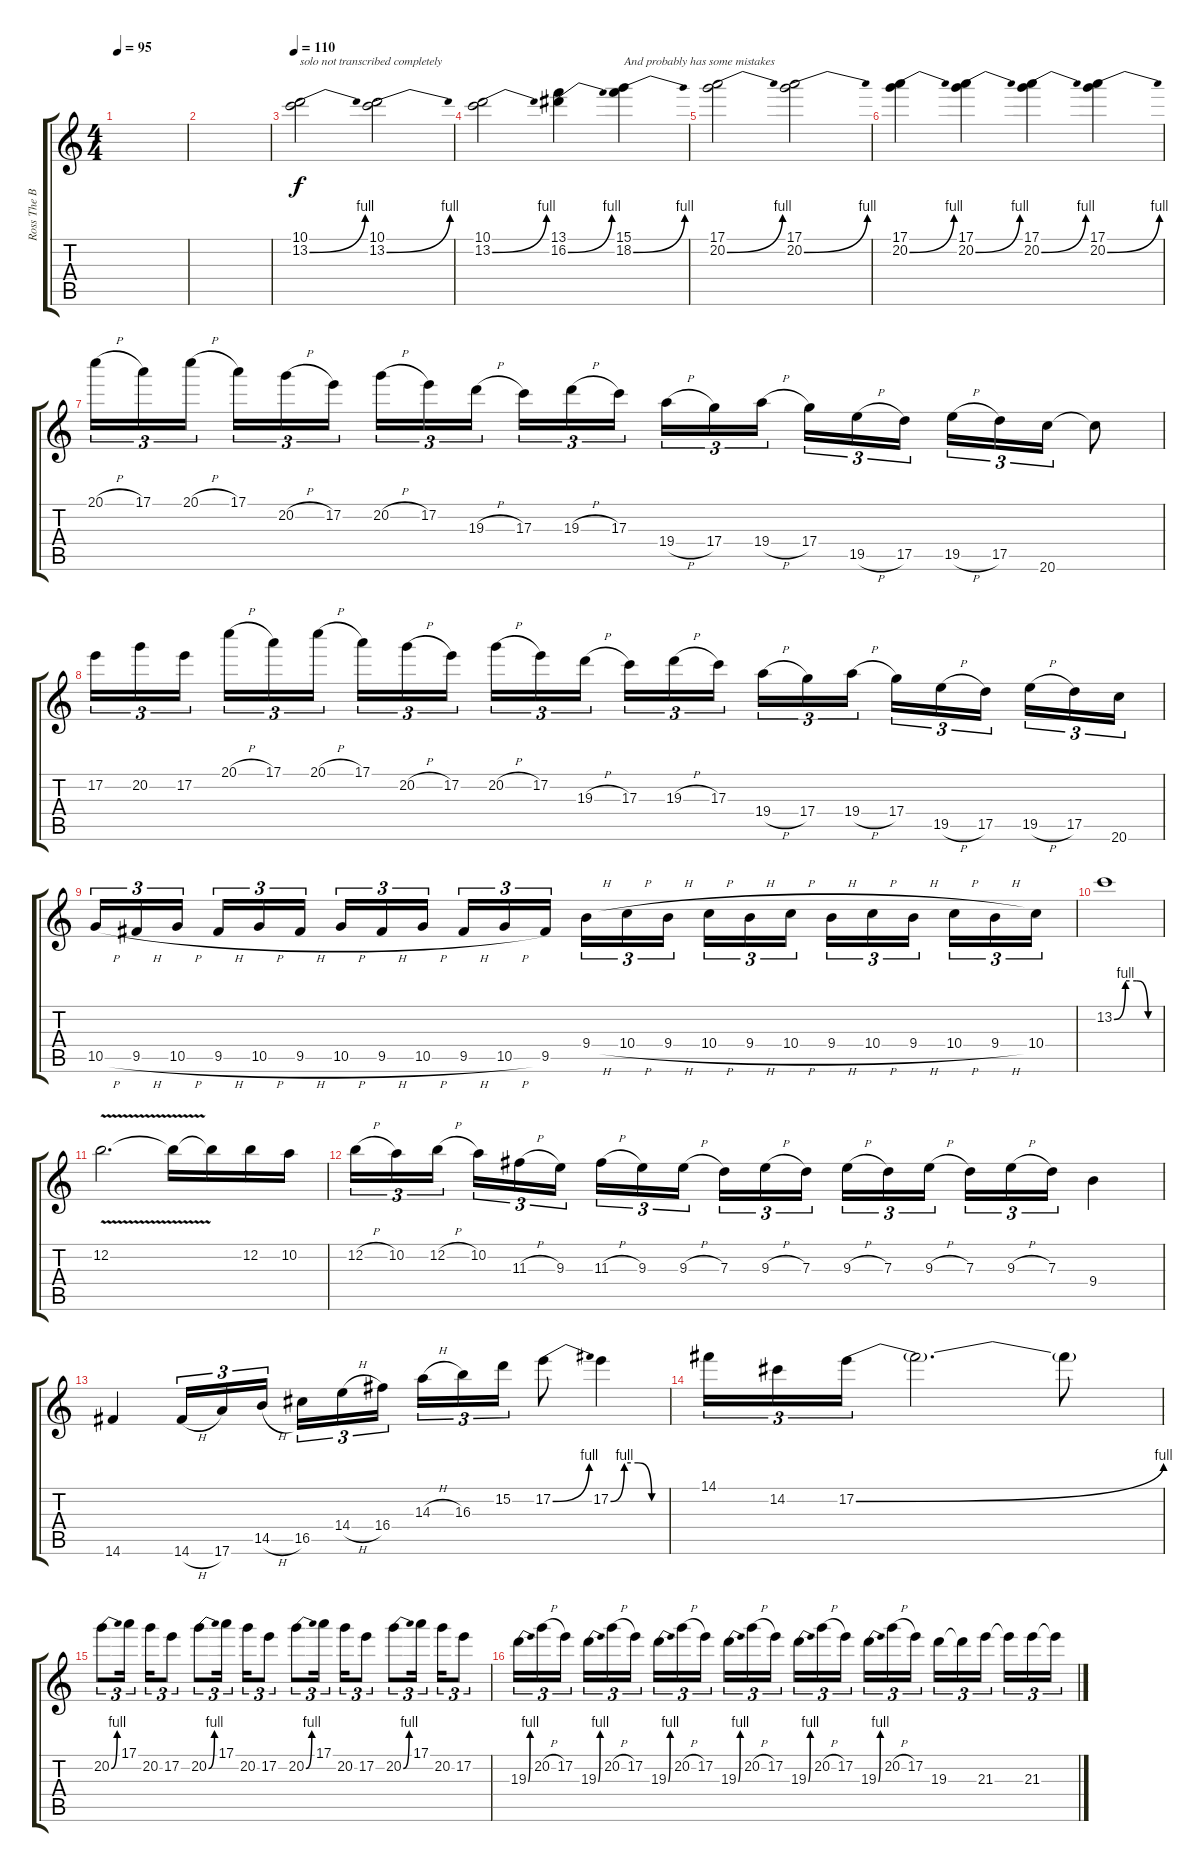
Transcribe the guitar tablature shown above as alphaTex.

\track ("Ross The Boss-Solo" "Ross The B") {instrument overdrivenguitar}
\staff {score tabs}
\tuning (E4 B3 G3 D3 A2 E2) {hide}
\ts (4 4)
\tempo 95
\clef g2
\ks c
|
|
\tempo 110
(10.1 13.2{be (bend 0 0 60 4)}).2{txt "solo not transcribed completely"} (10.1 13.2{be (bend 0 0 60 4)}).2 |
(10.1 13.2{be (bend 0 0 60 4)}).2 (13.1 16.2{be (bend 0 0 60 4)}).4 (15.1 18.2{be (bend 0 0 60 4)}).4{txt "And probably has some mistakes"} |
(17.1 20.2{be (bend 0 0 60 4)}).2 (17.1 20.2{be (bend 0 0 60 4)}).2 |
(17.1 20.2{be (bend 0 0 60 4)}).4 (17.1 20.2{be (bend 0 0 60 4)}).4 (17.1 20.2{be (bend 0 0 60 4)}).4 (17.1 20.2{be (bend 0 0 60 4)}).4 |
20.1{h}.16{tu (3 2)} 17.1.16{tu (3 2)} 20.1{h}.16{tu (3 2) beam splitsecondary} 17.1.16{tu (3 2)} 20.2{h}.16{tu (3 2)} 17.2.16{tu (3 2)} 20.2{h}.16{tu (3 2)} 17.2.16{tu (3 2)} 19.3{h}.16{tu (3 2) beam splitsecondary} 17.3.16{tu (3 2)} 19.3{h}.16{tu (3 2)} 17.3.16{tu (3 2)} 19.4{h}.16{tu (3 2)} 17.4.16{tu (3 2)} 19.4{h}.16{tu (3 2) beam splitsecondary} 17.4.16{tu (3 2)} 19.5{h}.16{tu (3 2)} 17.5.16{tu (3 2)} 19.5{h}.16{tu (3 2)} 17.5.16{tu (3 2)} 20.6.16{tu (3 2)} 20.6{t}.8 |
17.2.16{tu (3 2)} 20.2.16{tu (3 2)} 17.2.16{tu (3 2) beam splitsecondary} 20.1{h}.16{tu (3 2)} 17.1.16{tu (3 2)} 20.1{h}.16{tu (3 2)} 17.1.16{tu (3 2)} 20.2{h}.16{tu (3 2)} 17.2.16{tu (3 2) beam splitsecondary} 20.2{h}.16{tu (3 2)} 17.2.16{tu (3 2)} 19.3{h}.16{tu (3 2)} 17.3.16{tu (3 2)} 19.3{h}.16{tu (3 2)} 17.3.16{tu (3 2) beam splitsecondary} 19.4{h}.16{tu (3 2)} 17.4.16{tu (3 2)} 19.4{h}.16{tu (3 2)} 17.4.16{tu (3 2)} 19.5{h}.16{tu (3 2)} 17.5.16{tu (3 2) beam splitsecondary} 19.5{h}.16{tu (3 2)} 17.5.16{tu (3 2)} 20.6.16{tu (3 2)} |
10.5{h}.16{tu (3 2)} 9.5{h}.16{tu (3 2)} 10.5{h}.16{tu (3 2) beam splitsecondary} 9.5{h}.16{tu (3 2)} 10.5{h}.16{tu (3 2)} 9.5{h}.16{tu (3 2)} 10.5{h}.16{tu (3 2)} 9.5{h}.16{tu (3 2)} 10.5{h}.16{tu (3 2) beam splitsecondary} 9.5{h}.16{tu (3 2)} 10.5{h}.16{tu (3 2)} 9.5.16{tu (3 2)} 9.4{h}.16{tu (3 2)} 10.4{h}.16{tu (3 2)} 9.4{h}.16{tu (3 2) beam splitsecondary} 10.4{h}.16{tu (3 2)} 9.4{h}.16{tu (3 2)} 10.4{h}.16{tu (3 2)} 9.4{h}.16{tu (3 2)} 10.4{h}.16{tu (3 2)} 9.4{h}.16{tu (3 2) beam splitsecondary} 10.4{h}.16{tu (3 2)} 9.4{h}.16{tu (3 2)} 10.4.16{tu (3 2)} |
13.2{be (custom 0 0 15 4 30 4 45 0 60 0)}.1 |
12.2{v}.2{d} 12.2{t}.16 12.2{t}.16 12.2.16 10.2.16 |
12.2{h}.16{tu (3 2)} 10.2.16{tu (3 2)} 12.2{h}.16{tu (3 2) beam splitsecondary} 10.2.16{tu (3 2)} 11.3{h}.16{tu (3 2)} 9.3.16{tu (3 2)} 11.3{h}.16{tu (3 2)} 9.3.16{tu (3 2)} 9.3{h}.16{tu (3 2) beam splitsecondary} 7.3.16{tu (3 2)} 9.3{h}.16{tu (3 2)} 7.3.16{tu (3 2)} 9.3{h}.16{tu (3 2)} 7.3.16{tu (3 2)} 9.3{h}.16{tu (3 2) beam splitsecondary} 7.3.16{tu (3 2)} 9.3{h}.16{tu (3 2)} 7.3.16{tu (3 2)} 9.4.4 |
14.6.4 14.6{h}.16{tu (3 2)} 17.6.16{tu (3 2)} 14.5{h}.16{tu (3 2) beam splitsecondary} 16.5.16{tu (3 2)} 14.4{h}.16{tu (3 2)} 16.4.16{tu (3 2)} 14.3{h}.16{tu (3 2)} 16.3.16{tu (3 2)} 15.2.16{tu (3 2)} 17.2{be (bend 0 0 60 4)}.8 17.2{be (custom 0 0 15 4 30 4 45 0 60 0)}.4 |
14.1.16{tu (3 2)} 14.2.16{tu (3 2)} 17.2{be (bend 0 0 60 4)}.16{tu (3 2)} 17.2{t}.2{d} 17.2{t}.8 |
20.2{be (bend 0 0 60 4)}.8{tu (3 2)} 17.1.16{tu (3 2) beam splitsecondary} 20.2.16{tu (3 2)} 17.2.8{tu (3 2)} 20.2{be (bend 0 0 60 4)}.8{tu (3 2)} 17.1.16{tu (3 2) beam splitsecondary} 20.2.16{tu (3 2)} 17.2.8{tu (3 2)} 20.2{be (bend 0 0 60 4)}.8{tu (3 2)} 17.1.16{tu (3 2) beam splitsecondary} 20.2.16{tu (3 2)} 17.2.8{tu (3 2)} 20.2{be (bend 0 0 60 4)}.8{tu (3 2)} 17.1.16{tu (3 2) beam splitsecondary} 20.2.16{tu (3 2)} 17.2.8{tu (3 2)} |
19.3{be (bend 0 0 60 4)}.16{tu (3 2)} 20.2{h}.16{tu (3 2)} 17.2.16{tu (3 2) beam splitsecondary} 19.3{be (bend 0 0 60 4)}.16{tu (3 2)} 20.2{h}.16{tu (3 2)} 17.2.16{tu (3 2)} 19.3{be (bend 0 0 60 4)}.16{tu (3 2)} 20.2{h}.16{tu (3 2)} 17.2.16{tu (3 2) beam splitsecondary} 19.3{be (bend 0 0 60 4)}.16{tu (3 2)} 20.2{h}.16{tu (3 2)} 17.2.16{tu (3 2)} 19.3{be (bend 0 0 60 4)}.16{tu (3 2)} 20.2{h}.16{tu (3 2)} 17.2.16{tu (3 2) beam splitsecondary} 19.3{be (bend 0 0 60 4)}.16{tu (3 2)} 20.2{h}.16{tu (3 2)} 17.2.16{tu (3 2)} 19.3.16{tu (3 2)} 19.3{t}.16{tu (3 2)} 21.3.16{tu (3 2) beam splitsecondary} 21.3{t}.16{tu (3 2)} 21.3.16{tu (3 2)} 21.3{t}.16{tu (3 2)}
